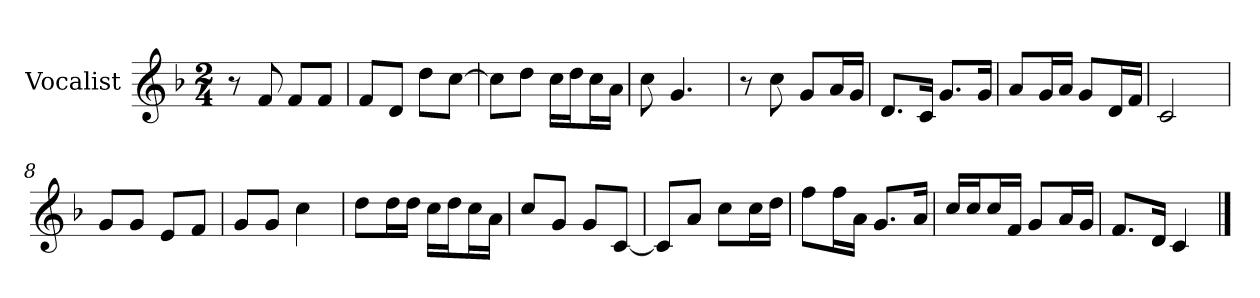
**kern
*part1
*staff1
*I"Vocalist
*k[b-]
*F:
*M2/4
=
8r
8f
8fL
8fJ
=1
8fL
8dJ
8ddL
[8ccJ
=2
8ccL]
8ddJ
16ccLL
16ddJ
16ccL
16aJJ
=3
8cc
4.g
=4
8r
8cc
8gL
16aL
16gJJ
=5
8.dL
16cJk
8.gL
16gJk
=6
8aL
16gL
16aJJ
8gL
16dL
16fJJ
=7
2c
=8
8gL
8gJ
8eL
8fJ
=9
8gL
8gJ
4cc
=10
8ddL
16ddL
16ddJJ
16ccLL
16ddJ
16ccL
16aJJ
=11
8ccL
8gJ
8gL
[8cJ
=12
8cL]
8aJ
8ccL
16ccL
16ddJJ
=13
8ffL
16ffL
16aJJ
8.gL
16aJk
=14
16ccLL
16ccJ
16ccL
16fJJ
8gL
16aL
16gJJ
=15
8.fL
16dJk
4c
==
*-
